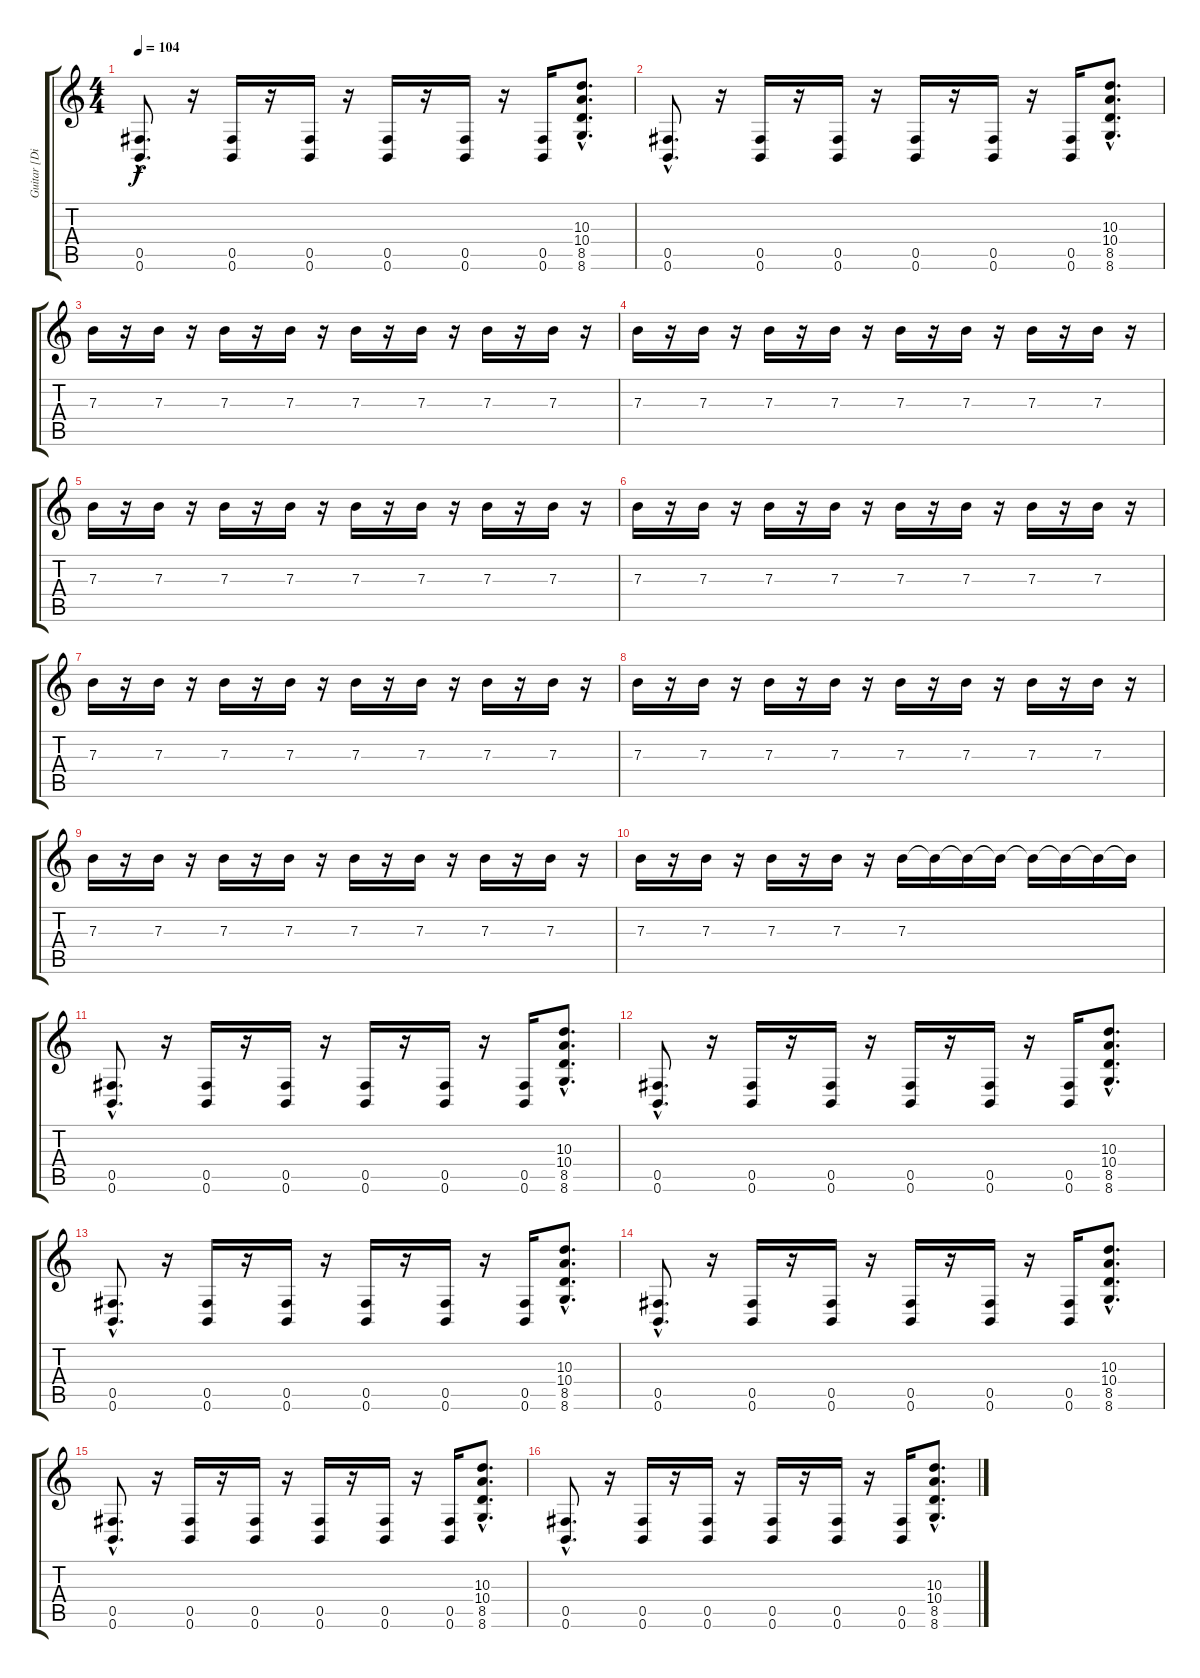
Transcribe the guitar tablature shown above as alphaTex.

\track ("Guitar [Distortion]" "Guitar [Di") {instrument distortionguitar}
\staff {score tabs}
\tuning (Db4 Ab3 E3 B2 Gb2 B1) {hide}
\ts (4 4)
\tempo 104
\clef g2
\ks c
(0.5{hac} 0.6{hac}).8{d dy f} r.16 (0.5 0.6).16 r.16 (0.5 0.6).16 r.16 (0.5 0.6).16 r.16 (0.5 0.6).16 r.16 (0.5 0.6).16 (10.3{hac} 10.4{hac} 8.5{hac} 8.6{hac}).8{d} |
(0.5{hac} 0.6{hac}).8{d} r.16 (0.5 0.6).16 r.16 (0.5 0.6).16 r.16 (0.5 0.6).16 r.16 (0.5 0.6).16 r.16 (0.5 0.6).16 (10.3{hac} 10.4{hac} 8.5{hac} 8.6{hac}).8{d} |
7.3.16 r.16 7.3.16 r.16 7.3.16 r.16 7.3.16 r.16 7.3.16 r.16 7.3.16 r.16 7.3.16 r.16 7.3.16 r.16 |
7.3.16 r.16 7.3.16 r.16 7.3.16 r.16 7.3.16 r.16 7.3.16 r.16 7.3.16 r.16 7.3.16 r.16 7.3.16 r.16 |
7.3.16 r.16 7.3.16 r.16 7.3.16 r.16 7.3.16 r.16 7.3.16 r.16 7.3.16 r.16 7.3.16 r.16 7.3.16 r.16 |
7.3.16 r.16 7.3.16 r.16 7.3.16 r.16 7.3.16 r.16 7.3.16 r.16 7.3.16 r.16 7.3.16 r.16 7.3.16 r.16 |
7.3.16 r.16 7.3.16 r.16 7.3.16 r.16 7.3.16 r.16 7.3.16 r.16 7.3.16 r.16 7.3.16 r.16 7.3.16 r.16 |
7.3.16 r.16 7.3.16 r.16 7.3.16 r.16 7.3.16 r.16 7.3.16 r.16 7.3.16 r.16 7.3.16 r.16 7.3.16 r.16 |
7.3.16 r.16 7.3.16 r.16 7.3.16 r.16 7.3.16 r.16 7.3.16 r.16 7.3.16 r.16 7.3.16 r.16 7.3.16 r.16 |
7.3.16 r.16 7.3.16 r.16 7.3.16 r.16 7.3.16 r.16 7.3.16 7.3{t}.16 7.3{t}.16 7.3{t}.16 7.3{t}.16 7.3{t}.16 7.3{t}.16 7.3{t}.16 |
(0.5{hac} 0.6{hac}).8{d} r.16 (0.5 0.6).16 r.16 (0.5 0.6).16 r.16 (0.5 0.6).16 r.16 (0.5 0.6).16 r.16 (0.5 0.6).16 (10.3{hac} 10.4{hac} 8.5{hac} 8.6{hac}).8{d} |
(0.5{hac} 0.6{hac}).8{d} r.16 (0.5 0.6).16 r.16 (0.5 0.6).16 r.16 (0.5 0.6).16 r.16 (0.5 0.6).16 r.16 (0.5 0.6).16 (10.3{hac} 10.4{hac} 8.5{hac} 8.6{hac}).8{d} |
(0.5{hac} 0.6{hac}).8{d} r.16 (0.5 0.6).16 r.16 (0.5 0.6).16 r.16 (0.5 0.6).16 r.16 (0.5 0.6).16 r.16 (0.5 0.6).16 (10.3{hac} 10.4{hac} 8.5{hac} 8.6{hac}).8{d} |
(0.5{hac} 0.6{hac}).8{d} r.16 (0.5 0.6).16 r.16 (0.5 0.6).16 r.16 (0.5 0.6).16 r.16 (0.5 0.6).16 r.16 (0.5 0.6).16 (10.3{hac} 10.4{hac} 8.5{hac} 8.6{hac}).8{d} |
(0.5{hac} 0.6{hac}).8{d} r.16 (0.5 0.6).16 r.16 (0.5 0.6).16 r.16 (0.5 0.6).16 r.16 (0.5 0.6).16 r.16 (0.5 0.6).16 (10.3{hac} 10.4{hac} 8.5{hac} 8.6{hac}).8{d} |
(0.5{hac} 0.6{hac}).8{d} r.16 (0.5 0.6).16 r.16 (0.5 0.6).16 r.16 (0.5 0.6).16 r.16 (0.5 0.6).16 r.16 (0.5 0.6).16 (10.3{hac} 10.4{hac} 8.5{hac} 8.6{hac}).8{d}
